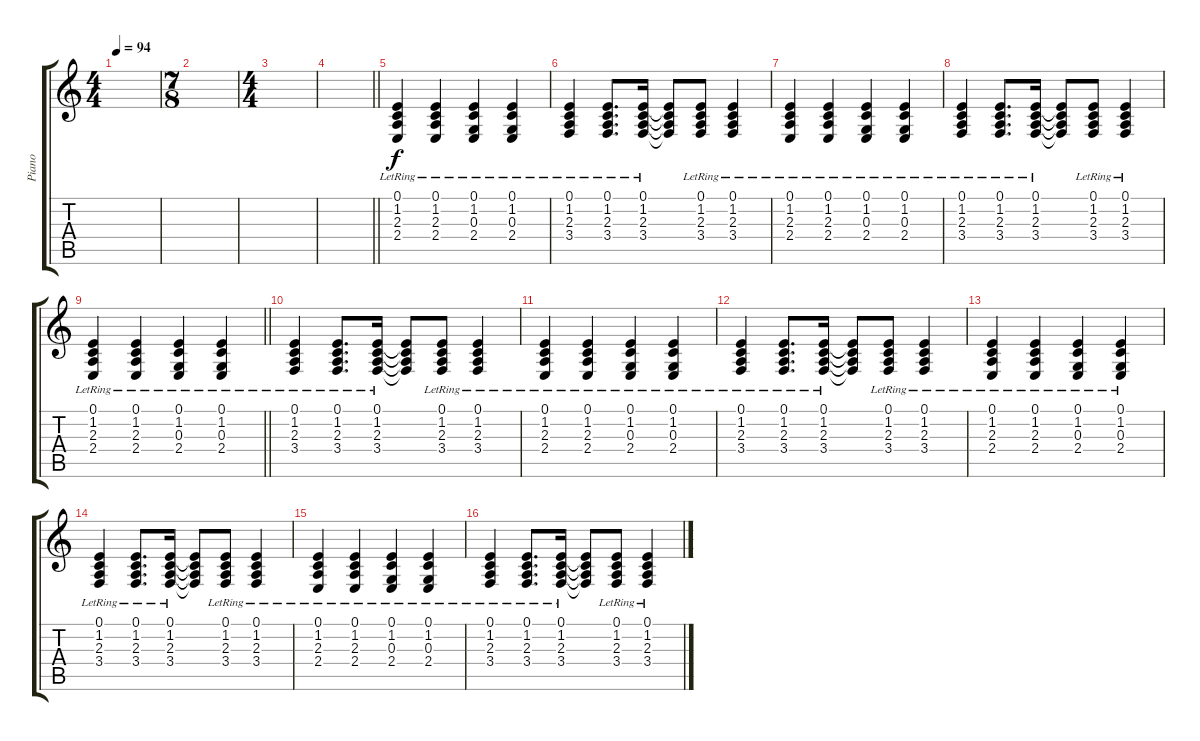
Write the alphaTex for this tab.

\track ("Piano" "Piano") {instrument electricgrandpiano}
\staff {score tabs}
\tuning (E4 B3 G3 D3 A2 E2) {hide}
\ts (4 4)
\tempo 94
\clef g2
\ks c
|
\ts (7 8)
|
\ts (4 4)
|
\barLineRight lightlight
|
(0.1{lr} 1.2{lr} 2.3{lr} 2.4{lr}).4 (0.1{lr} 1.2{lr} 2.3{lr} 2.4{lr}).4 (0.1{lr} 1.2{lr} 0.3{lr} 2.4{lr}).4 (0.1{lr} 1.2{lr} 0.3{lr} 2.4{lr}).4 |
(0.1{lr} 1.2{lr} 2.3{lr} 3.4{lr}).4 (0.1{lr} 1.2{lr} 2.3{lr} 3.4{lr}).8{d} (0.1{lr} 1.2{lr} 2.3{lr} 3.4{lr}).16 (0.1{t} 1.2{t} 2.3{t} 3.4{t}).8 (0.1{lr} 1.2{lr} 2.3{lr} 3.4{lr}).8 (0.1{lr} 1.2{lr} 2.3{lr} 3.4{lr}).4 |
(0.1{lr} 1.2{lr} 2.3{lr} 2.4{lr}).4 (0.1{lr} 1.2{lr} 2.3{lr} 2.4{lr}).4 (0.1{lr} 1.2{lr} 0.3{lr} 2.4{lr}).4 (0.1{lr} 1.2{lr} 0.3{lr} 2.4{lr}).4 |
(0.1{lr} 1.2{lr} 2.3{lr} 3.4{lr}).4 (0.1{lr} 1.2{lr} 2.3{lr} 3.4{lr}).8{d} (0.1{lr} 1.2{lr} 2.3{lr} 3.4{lr}).16 (0.1{t} 1.2{t} 2.3{t} 3.4{t}).8 (0.1{lr} 1.2{lr} 2.3{lr} 3.4{lr}).8 (0.1{lr} 1.2{lr} 2.3{lr} 3.4{lr}).4 |
\barLineRight lightlight
(0.1{lr} 1.2{lr} 2.3{lr} 2.4{lr}).4 (0.1{lr} 1.2{lr} 2.3{lr} 2.4{lr}).4 (0.1{lr} 1.2{lr} 0.3{lr} 2.4{lr}).4 (0.1{lr} 1.2{lr} 0.3{lr} 2.4{lr}).4 |
(0.1{lr} 1.2{lr} 2.3{lr} 3.4{lr}).4 (0.1{lr} 1.2{lr} 2.3{lr} 3.4{lr}).8{d} (0.1{lr} 1.2{lr} 2.3{lr} 3.4{lr}).16 (0.1{t} 1.2{t} 2.3{t} 3.4{t}).8 (0.1{lr} 1.2{lr} 2.3{lr} 3.4{lr}).8 (0.1{lr} 1.2{lr} 2.3{lr} 3.4{lr}).4 |
(0.1{lr} 1.2{lr} 2.3{lr} 2.4{lr}).4 (0.1{lr} 1.2{lr} 2.3{lr} 2.4{lr}).4 (0.1{lr} 1.2{lr} 0.3{lr} 2.4{lr}).4 (0.1{lr} 1.2{lr} 0.3{lr} 2.4{lr}).4 |
(0.1{lr} 1.2{lr} 2.3{lr} 3.4{lr}).4 (0.1{lr} 1.2{lr} 2.3{lr} 3.4{lr}).8{d} (0.1{lr} 1.2{lr} 2.3{lr} 3.4{lr}).16 (0.1{t} 1.2{t} 2.3{t} 3.4{t}).8 (0.1{lr} 1.2{lr} 2.3{lr} 3.4{lr}).8 (0.1{lr} 1.2{lr} 2.3{lr} 3.4{lr}).4 |
(0.1{lr} 1.2{lr} 2.3{lr} 2.4{lr}).4 (0.1{lr} 1.2{lr} 2.3{lr} 2.4{lr}).4 (0.1{lr} 1.2{lr} 0.3{lr} 2.4{lr}).4 (0.1{lr} 1.2{lr} 0.3{lr} 2.4{lr}).4 |
(0.1{lr} 1.2{lr} 2.3{lr} 3.4{lr}).4 (0.1{lr} 1.2{lr} 2.3{lr} 3.4{lr}).8{d} (0.1{lr} 1.2{lr} 2.3{lr} 3.4{lr}).16 (0.1{t} 1.2{t} 2.3{t} 3.4{t}).8 (0.1{lr} 1.2{lr} 2.3{lr} 3.4{lr}).8 (0.1{lr} 1.2{lr} 2.3{lr} 3.4{lr}).4 |
(0.1{lr} 1.2{lr} 2.3{lr} 2.4{lr}).4 (0.1{lr} 1.2{lr} 2.3{lr} 2.4{lr}).4 (0.1{lr} 1.2{lr} 0.3{lr} 2.4{lr}).4 (0.1{lr} 1.2{lr} 0.3{lr} 2.4{lr}).4 |
(0.1{lr} 1.2{lr} 2.3{lr} 3.4{lr}).4 (0.1{lr} 1.2{lr} 2.3{lr} 3.4{lr}).8{d} (0.1{lr} 1.2{lr} 2.3{lr} 3.4{lr}).16 (0.1{t} 1.2{t} 2.3{t} 3.4{t}).8 (0.1{lr} 1.2{lr} 2.3{lr} 3.4{lr}).8 (0.1{lr} 1.2{lr} 2.3{lr} 3.4{lr}).4
